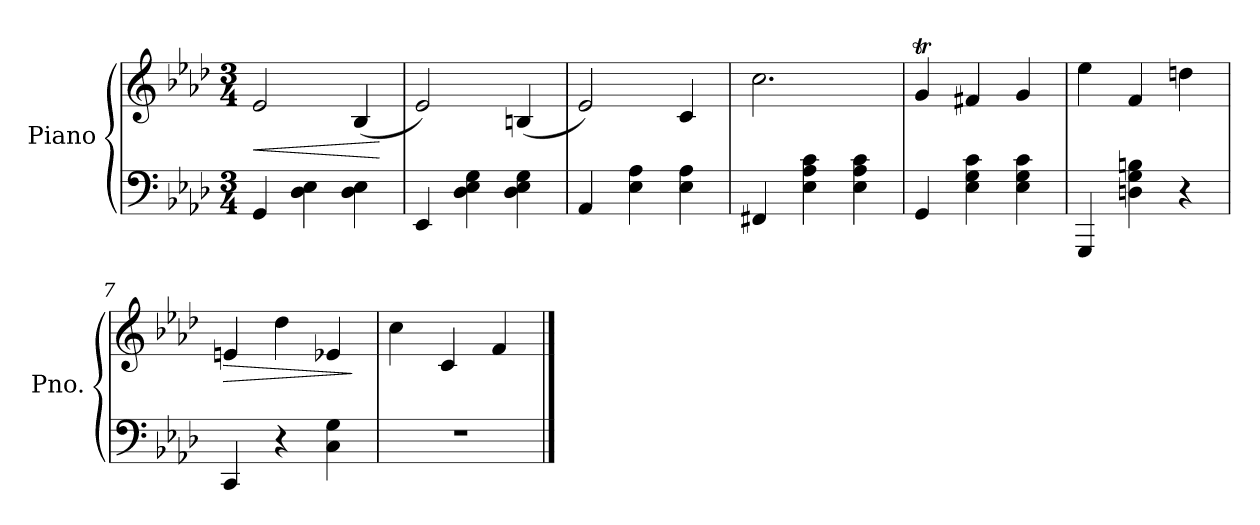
**kern	**kern	**dynam
*part1	*part1	*part1
*staff2	*staff1	*staff1/2
*I"Piano	*	*
*I'Pno.	*	*
*clefF4	*clefG2	*
*k[b-e-a-d-]	*k[b-e-a-d-]	*
*M3/4	*M3/4	*
*MM260	*MM260	*
=1	=1	=1
!	!	!LO:HP:b
4GG/	2e-/	<
4D-\ 4E-\	.	.
4D-\ 4E-\	(<4B-/	.
.	.	[
=2	=2	=2
4EE-/	2e-/)	.
4D-\ 4E-\ 4G\	.	.
4D-\ 4E-\ 4G\	(<4Bn/	.
=3	=3	=3
4AA-/	2e-/)	.
4E-\ 4A-\	.	.
4E-\ 4A-\	4c/	.
=4	=4	=4
4FF#X/	2.cc\	.
4E-\ 4A-\ 4c\	.	.
4E-\ 4A-\ 4c\	.	.
=5	=5	=5
4GG/	4gt/	.
4E-\ 4G\ 4c\	4f#X/	.
4E-\ 4G\ 4c\	4g/	.
=6	=6	=6
4GGG/	4ee-\	.
4Dn\ 4G\ 4Bn\	4f/	.
4r	4ddn\	.
=7	=7	=7
!	!	!LO:HP:b
4CC/	4en/	>
4r	4dd-\	.
4C\ 4G\	4e-X/	.
.	.	]
=8	=8	=8
2.r	4cc\	.
.	4c/	.
.	4f/	.
==	==	==
*-	*-	*-
